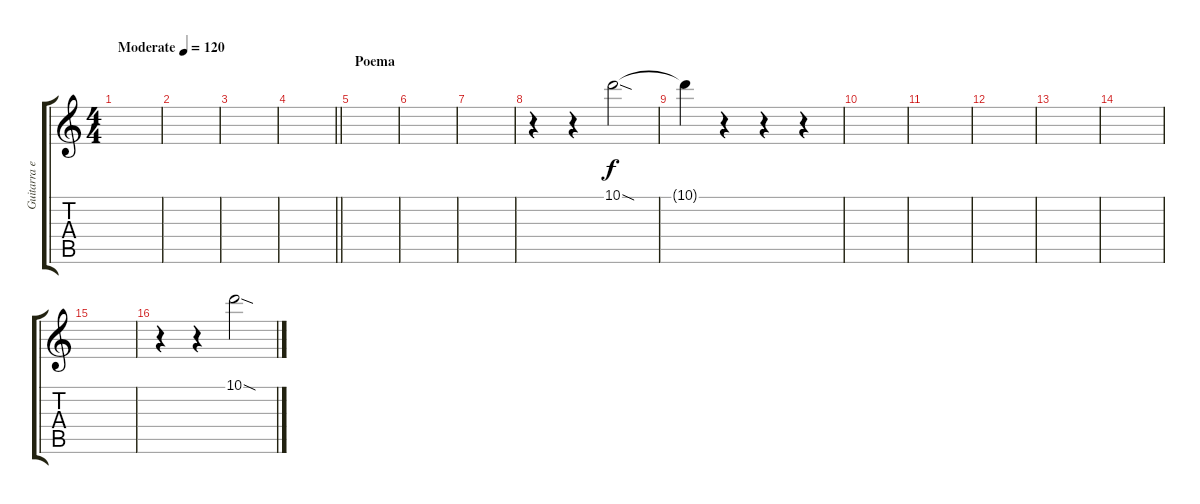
\track ("Guitarra electrica" "Guitarra e") {instrument electricguitarclean}
\staff {score tabs}
\tuning (E4 B3 G3 D3 A2 E2) {hide}
\ts (4 4)
\tempo (120 "Moderate")
\clef g2
\ks c
|
|
|
\barLineRight lightlight
|
\section ("" "Poema")
|
|
|
r.4 r.4 10.1{sod}.2 |
10.1{t}.4 r.4 r.4 r.4 |
|
|
|
|
|
|
r.4 r.4 10.1{sod}.2
